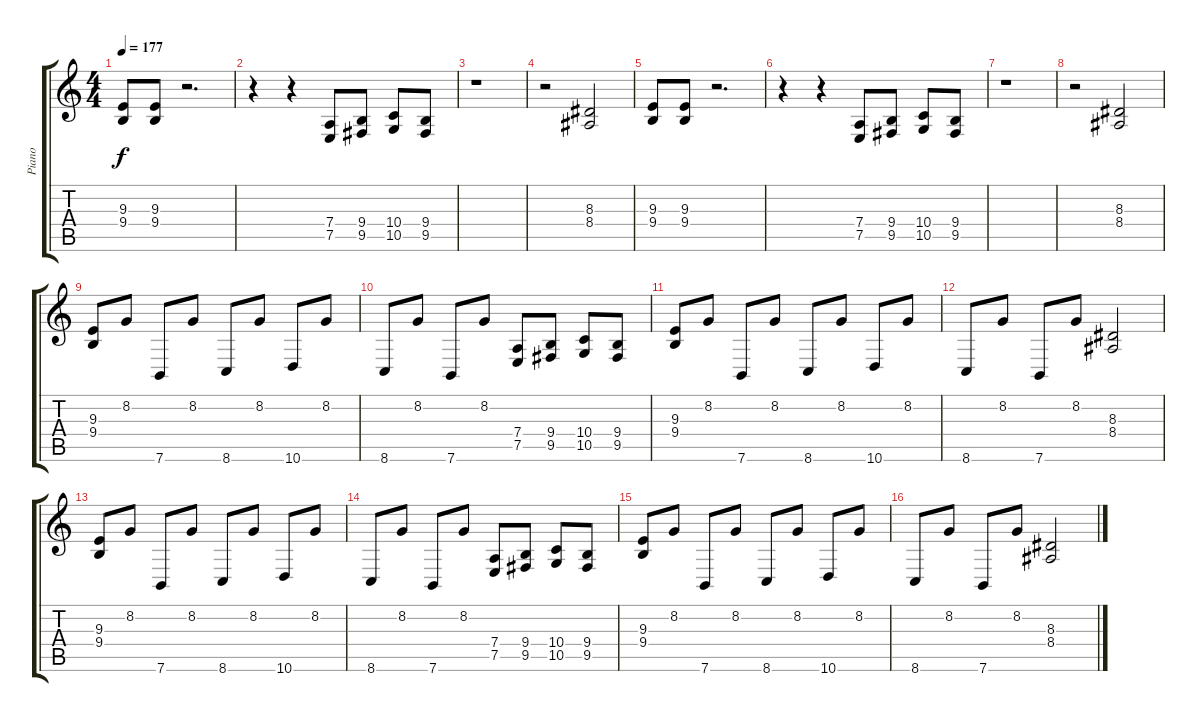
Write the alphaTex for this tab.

\track ("Piano" "Piano") {instrument brightacousticpiano}
\staff {score tabs}
\tuning (E4 B3 G3 D3 A2 E2) {hide}
\ts (4 4)
\tempo 177
\clef g2
\ks c
(9.3 9.4).8{dy f instrument brightacousticpiano} (9.3 9.4).8 r.2{d} |
r.4 r.4 (7.4 7.5).8 (9.4 9.5).8 (10.4 10.5).8 (9.4 9.5).8 |
r.1 |
r.2 (8.3 8.4).2 |
(9.3 9.4).8 (9.3 9.4).8 r.2{d} |
r.4 r.4 (7.4 7.5).8 (9.4 9.5).8 (10.4 10.5).8 (9.4 9.5).8 |
r.1 |
r.2 (8.3 8.4).2 |
(9.3 9.4).8 8.2.8 7.6.8 8.2.8 8.6.8 8.2.8 10.6.8 8.2.8 |
8.6.8 8.2.8 7.6.8 8.2.8 (7.4 7.5).8 (9.4 9.5).8 (10.4 10.5).8 (9.4 9.5).8 |
(9.3 9.4).8 8.2.8 7.6.8 8.2.8 8.6.8 8.2.8 10.6.8 8.2.8 |
8.6.8 8.2.8 7.6.8 8.2.8 (8.3 8.4).2 |
(9.3 9.4).8 8.2.8 7.6.8 8.2.8 8.6.8 8.2.8 10.6.8 8.2.8 |
8.6.8 8.2.8 7.6.8 8.2.8 (7.4 7.5).8 (9.4 9.5).8 (10.4 10.5).8 (9.4 9.5).8 |
(9.3 9.4).8 8.2.8 7.6.8 8.2.8 8.6.8 8.2.8 10.6.8 8.2.8 |
8.6.8 8.2.8 7.6.8 8.2.8 (8.3 8.4).2
